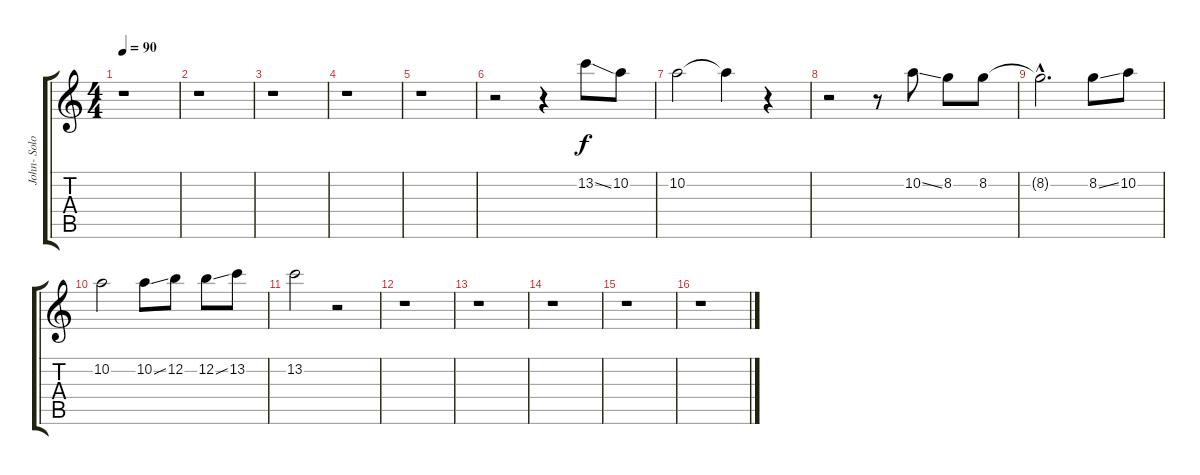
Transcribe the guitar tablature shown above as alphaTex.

\track ("John- Solo" "John- Solo") {instrument overdrivenguitar}
\staff {score tabs}
\tuning (E4 B3 G3 D3 A2 E2) {hide}
\ts (4 4)
\tempo 90
\clef g2
\ks c
r.1{dy f} |
r.1 |
r.1 |
r.1 |
r.1 |
r.2 r.4 13.2{ss}.8 10.2.8 |
10.2.2 10.2{t}.4 r.4 |
r.2 r.8 10.2{ss}.8 8.2.8 8.2.8 |
8.2{hac t}.2{d} 8.2{ss}.8 10.2.8 |
10.2.2 10.2{ss}.8 12.2.8 12.2{ss}.8 13.2.8 |
13.2.2 r.2 |
r.1 |
r.1 |
r.1 |
r.1 |
r.1
